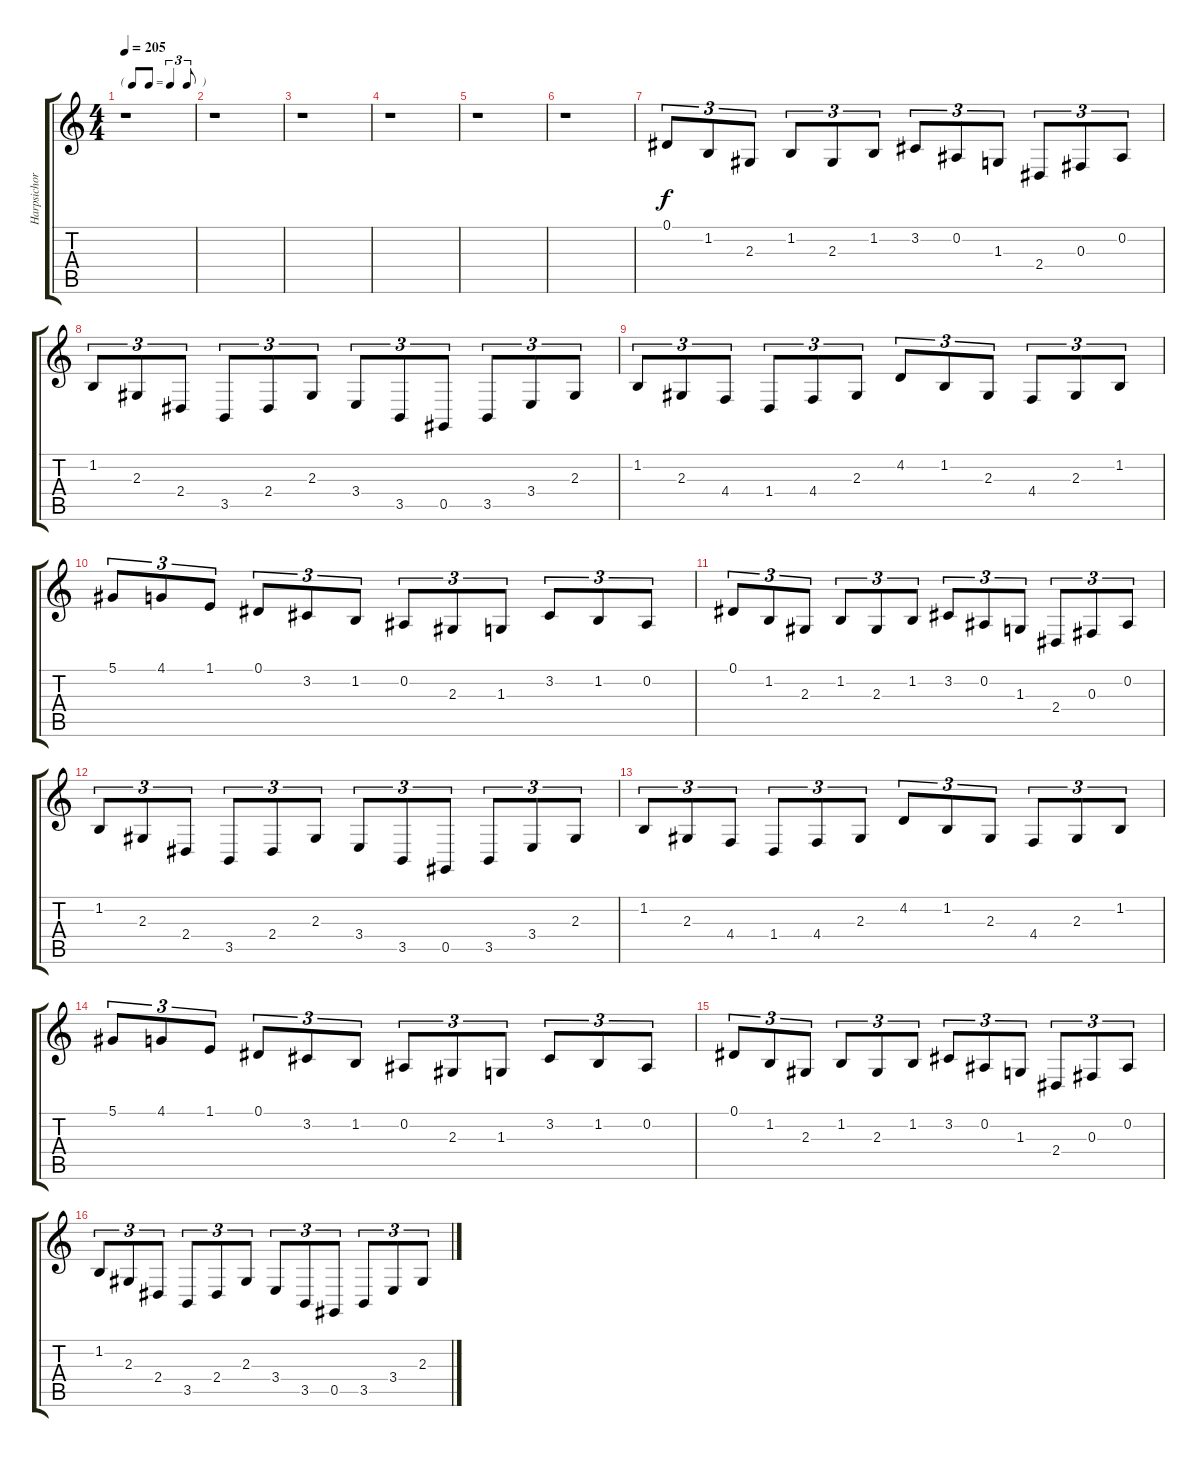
\track ("Harpsichord" "Harpsichor") {instrument harpsichord}
\staff {score tabs}
\tuning (Eb4 Bb3 Gb3 Db3 Ab2 Eb2) {hide}
\ts (4 4)
\tf triplet8th
\tempo 205
\clef g2
\ks c
r.1{dy f} |
r.1 |
r.1 |
r.1 |
r.1 |
r.1 |
0.1.8{tu (3 2)} 1.2.8{tu (3 2)} 2.3.8{tu (3 2)} 1.2.8{tu (3 2)} 2.3.8{tu (3 2)} 1.2.8{tu (3 2)} 3.2.8{tu (3 2)} 0.2.8{tu (3 2)} 1.3.8{tu (3 2)} 2.4.8{tu (3 2)} 0.3.8{tu (3 2)} 0.2.8{tu (3 2)} |
1.2.8{tu (3 2)} 2.3.8{tu (3 2)} 2.4.8{tu (3 2)} 3.5.8{tu (3 2)} 2.4.8{tu (3 2)} 2.3.8{tu (3 2)} 3.4.8{tu (3 2)} 3.5.8{tu (3 2)} 0.5.8{tu (3 2)} 3.5.8{tu (3 2)} 3.4.8{tu (3 2)} 2.3.8{tu (3 2)} |
1.2.8{tu (3 2)} 2.3.8{tu (3 2)} 4.4.8{tu (3 2)} 1.4.8{tu (3 2)} 4.4.8{tu (3 2)} 2.3.8{tu (3 2)} 4.2.8{tu (3 2)} 1.2.8{tu (3 2)} 2.3.8{tu (3 2)} 4.4.8{tu (3 2)} 2.3.8{tu (3 2)} 1.2.8{tu (3 2)} |
5.1.8{tu (3 2)} 4.1.8{tu (3 2)} 1.1.8{tu (3 2)} 0.1.8{tu (3 2)} 3.2.8{tu (3 2)} 1.2.8{tu (3 2)} 0.2.8{tu (3 2)} 2.3.8{tu (3 2)} 1.3.8{tu (3 2)} 3.2.8{tu (3 2)} 1.2.8{tu (3 2)} 0.2.8{tu (3 2)} |
0.1.8{tu (3 2)} 1.2.8{tu (3 2)} 2.3.8{tu (3 2)} 1.2.8{tu (3 2)} 2.3.8{tu (3 2)} 1.2.8{tu (3 2)} 3.2.8{tu (3 2)} 0.2.8{tu (3 2)} 1.3.8{tu (3 2)} 2.4.8{tu (3 2)} 0.3.8{tu (3 2)} 0.2.8{tu (3 2)} |
1.2.8{tu (3 2)} 2.3.8{tu (3 2)} 2.4.8{tu (3 2)} 3.5.8{tu (3 2)} 2.4.8{tu (3 2)} 2.3.8{tu (3 2)} 3.4.8{tu (3 2)} 3.5.8{tu (3 2)} 0.5.8{tu (3 2)} 3.5.8{tu (3 2)} 3.4.8{tu (3 2)} 2.3.8{tu (3 2)} |
1.2.8{tu (3 2)} 2.3.8{tu (3 2)} 4.4.8{tu (3 2)} 1.4.8{tu (3 2)} 4.4.8{tu (3 2)} 2.3.8{tu (3 2)} 4.2.8{tu (3 2)} 1.2.8{tu (3 2)} 2.3.8{tu (3 2)} 4.4.8{tu (3 2)} 2.3.8{tu (3 2)} 1.2.8{tu (3 2)} |
5.1.8{tu (3 2)} 4.1.8{tu (3 2)} 1.1.8{tu (3 2)} 0.1.8{tu (3 2)} 3.2.8{tu (3 2)} 1.2.8{tu (3 2)} 0.2.8{tu (3 2)} 2.3.8{tu (3 2)} 1.3.8{tu (3 2)} 3.2.8{tu (3 2)} 1.2.8{tu (3 2)} 0.2.8{tu (3 2)} |
0.1.8{tu (3 2)} 1.2.8{tu (3 2)} 2.3.8{tu (3 2)} 1.2.8{tu (3 2)} 2.3.8{tu (3 2)} 1.2.8{tu (3 2)} 3.2.8{tu (3 2)} 0.2.8{tu (3 2)} 1.3.8{tu (3 2)} 2.4.8{tu (3 2)} 0.3.8{tu (3 2)} 0.2.8{tu (3 2)} |
1.2.8{tu (3 2)} 2.3.8{tu (3 2)} 2.4.8{tu (3 2)} 3.5.8{tu (3 2)} 2.4.8{tu (3 2)} 2.3.8{tu (3 2)} 3.4.8{tu (3 2)} 3.5.8{tu (3 2)} 0.5.8{tu (3 2)} 3.5.8{tu (3 2)} 3.4.8{tu (3 2)} 2.3.8{tu (3 2)}
